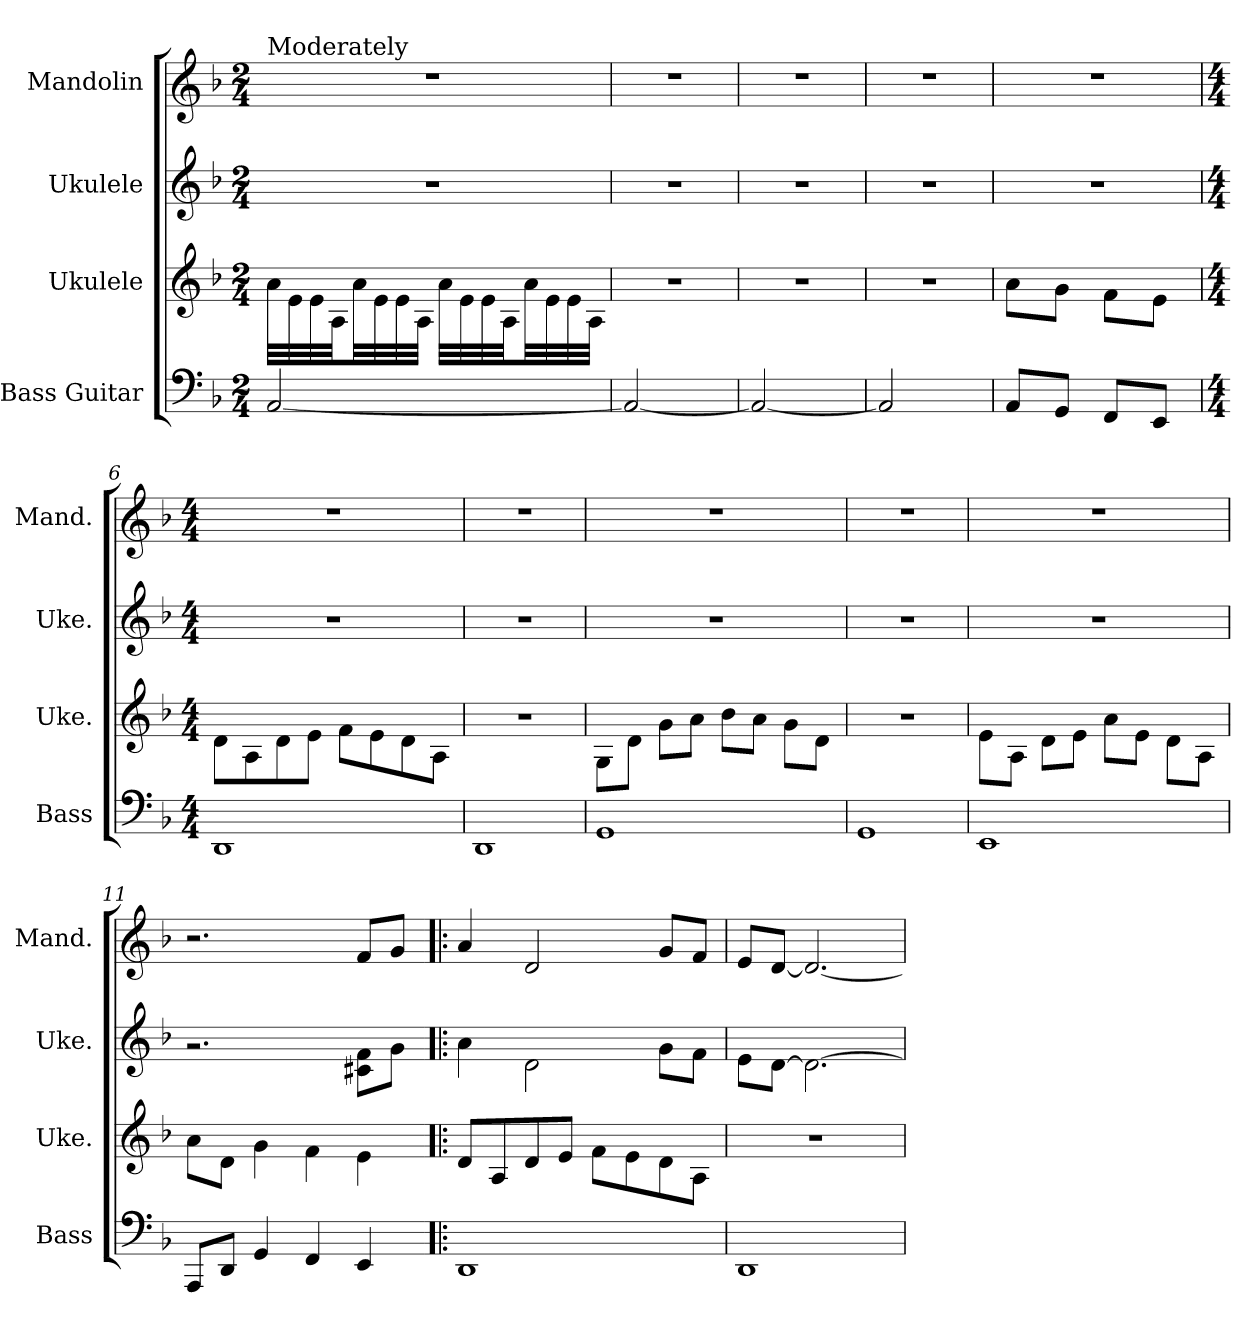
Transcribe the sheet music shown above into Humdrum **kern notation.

**kern	**kern	**kern	**kern
*part4	*part3	*part2	*part1
*staff4	*staff3	*staff2	*staff1
*I"Bass Guitar	*I"Ukulele	*I"Ukulele	*I"Mandolin
*I'Bass	*I'Uke.	*I'Uke.	*I'Mand.
!!LO:PB:g=z
*stria4	*stria4	*stria4	*
*	*	*	*clefG2
*k[b-]	*k[b-]	*k[b-]	*k[b-]
*F:	*F:	*F:	*F:
*M2/4	*M2/4	*M2/4	*M2/4
*MM80	*MM80	*MM80	*MM80
=1	=1	=1	=1
!	!	!	!LO:TX:a:t=Moderately
!	!	!LO:N:vis=1	!LO:N:vis=1
[2AAi/	32aj\LLL	2r	2r
.	32ej\	.	.
.	32ej\	.	.
.	32Aj\JJ	.	.
.	32aj\LL	.	.
.	32ej\	.	.
.	32ej\	.	.
.	32Aj\JJJ	.	.
.	32aj\LLL	.	.
.	32ej\	.	.
.	32ej\	.	.
.	32Aj\JJ	.	.
.	32aj\LL	.	.
.	32ej\	.	.
.	32ej\	.	.
.	32Aj\JJJ	.	.
=2	=2	=2	=2
!	!LO:N:vis=1	!LO:N:vis=1	!LO:N:vis=1
2AAi/_	2r	2r	2r
=3	=3	=3	=3
!	!LO:N:vis=1	!LO:N:vis=1	!LO:N:vis=1
2AAi/_	2r	2r	2r
=4	=4	=4	=4
!	!LO:N:vis=1	!LO:N:vis=1	!LO:N:vis=1
2AAi/]	2r	2r	2r
=5	=5	=5	=5
!	!	!LO:N:vis=1	!LO:N:vis=1
8AAi/L	8aj\L	2r	2r
8GGi/J	8gj\J	.	.
8FFi/L	8fj\L	.	.
8EEi/J	8ej\J	.	.
!!LO:LB:g=z
=6	=6	=6	=6
*M4/4	*M4/4	*M4/4	*M4/4
1DDi	8dj\L	1r	1r
.	8Aj\	.	.
.	8dj\	.	.
.	8ej\J	.	.
.	8fj\L	.	.
.	8ej\	.	.
.	8dj\	.	.
.	8Aj\J	.	.
=7	=7	=7	=7
1DDi	1r	1r	1r
=8	=8	=8	=8
1GGi	8Gj\L	1r	1r
.	8dj\J	.	.
.	8gj\L	.	.
.	8aj\J	.	.
.	8b-j\L	.	.
.	8aj\J	.	.
.	8gj\L	.	.
.	8dj\J	.	.
=9	=9	=9	=9
1GGi	1r	1r	1r
=10	=10	=10	=10
1EEi	8ej\L	1r	1r
.	8Aj\J	.	.
.	8dj\L	.	.
.	8ej\J	.	.
.	8aj\L	.	.
.	8ej\J	.	.
.	8dj\L	.	.
.	8Aj\J	.	.
!!LO:LB:g=z
=11	=11	=11	=11
8AAAi/L	8aj\L	2.r	2.r
8DDi/J	8dj\J	.	.
4GGi/	4gj\	.	.
4FFi/	4fj\	.	.
4EEi/	4ej\	8c#Z\ 8fZL	8fV/L
.	.	8gZ\J	8gV/J
=12!|:	=12!|:	=12!|:	=12!|:
1DDi	8dj/L	4aZ\	4aV/
.	8Aj/	.	.
.	8dj/	2dZ\	2dV/
.	8ej/J	.	.
.	8fj\L	.	.
.	8ej\	.	.
.	8dj\	8gZ\L	8gV/L
.	8Aj\J	8fZ\J	8fV/J
=13	=13	=13	=13
1DDi	1r	8eZ\L	8eV/L
.	.	[8dZ\J	[8dV/J
.	.	2.dZ\_	2.dV/_
=	=	=	=
*-	*-	*-	*-
